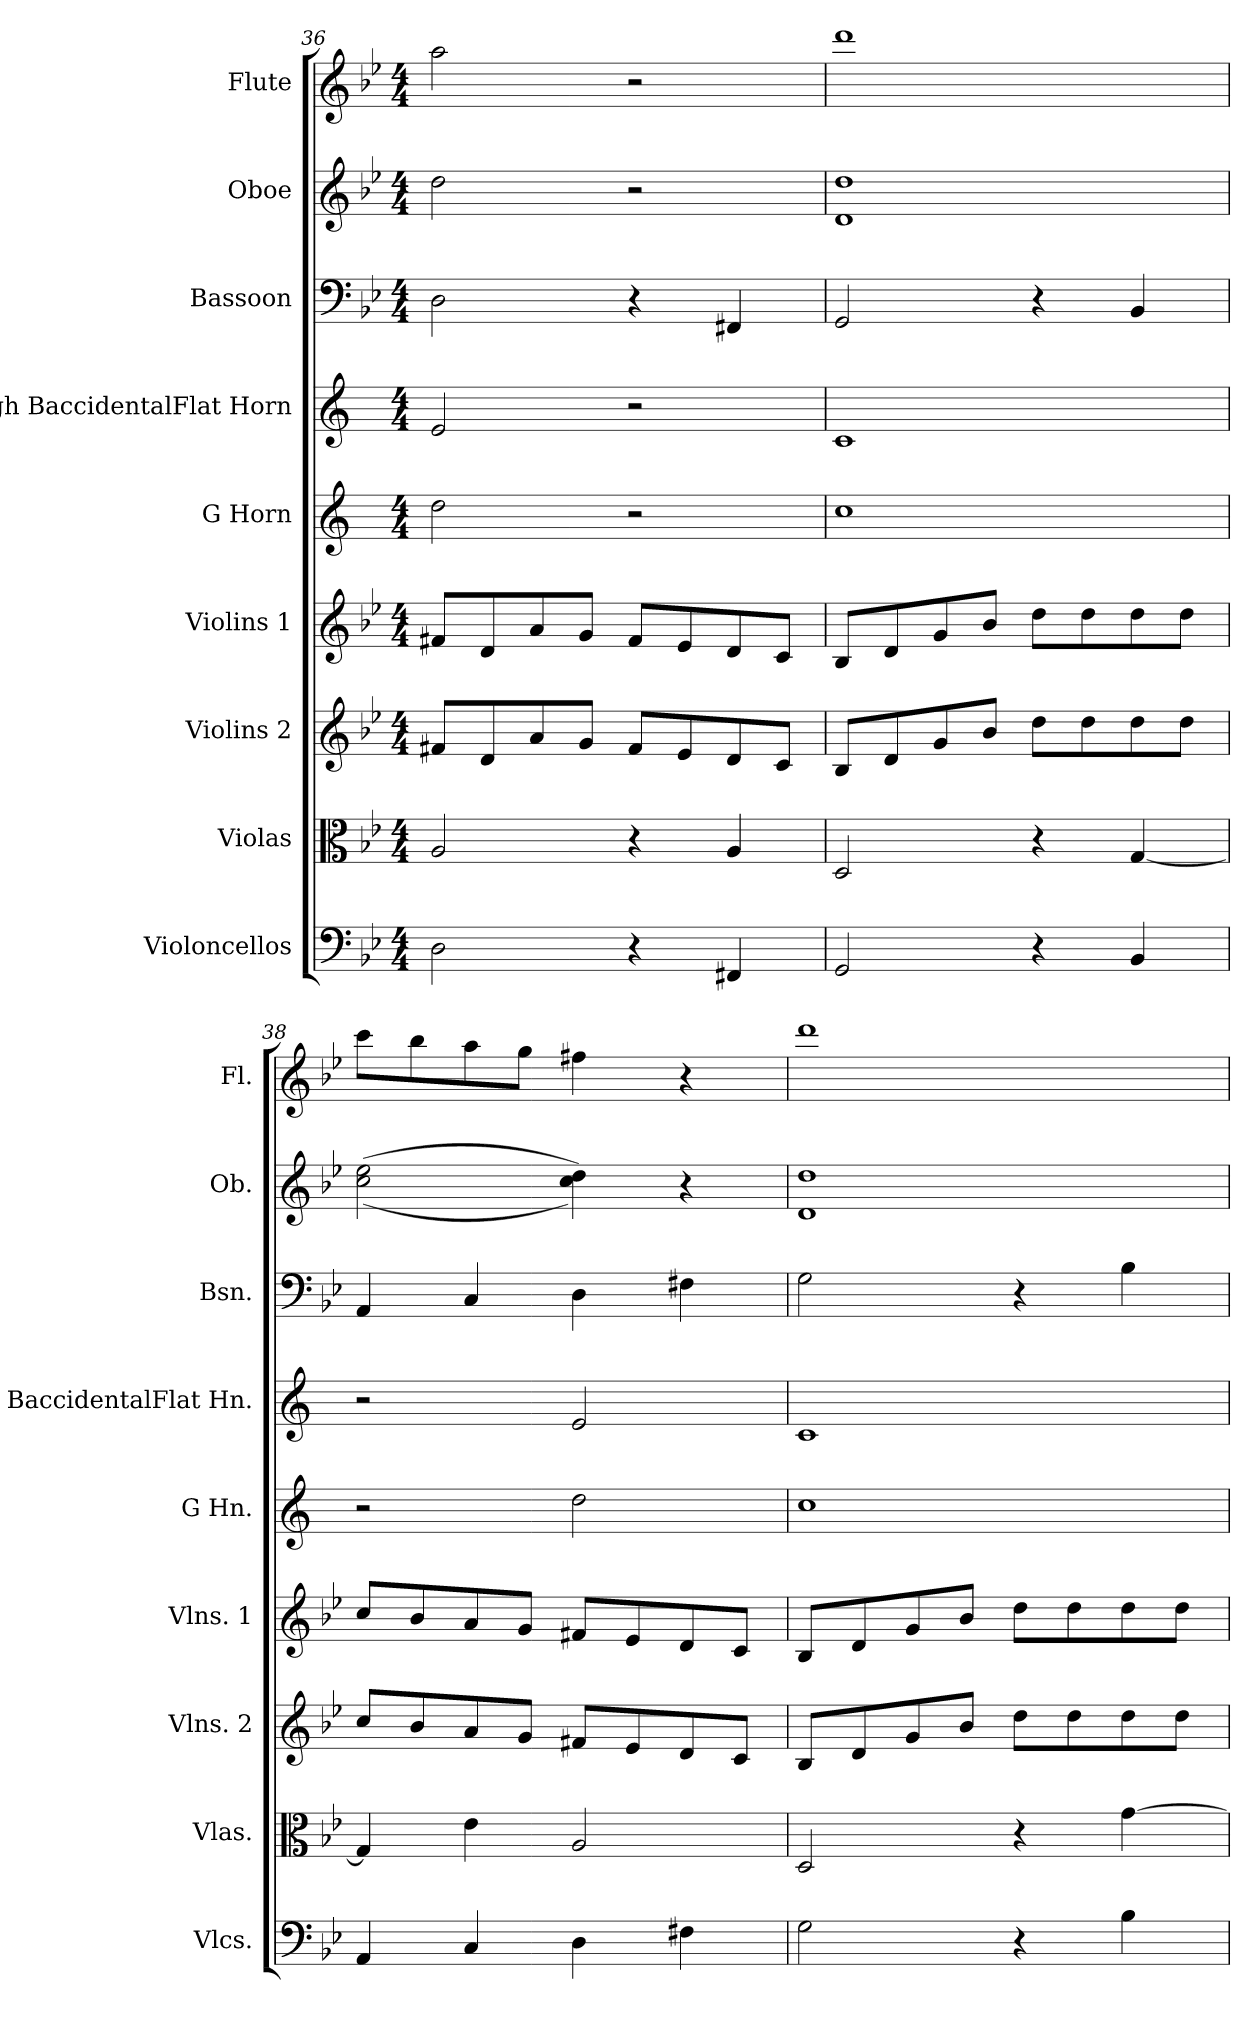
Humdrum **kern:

**kern	**kern	**kern	**kern	**kern	**kern	**kern	**kern	**kern
*part9	*part8	*part7	*part6	*part5	*part4	*part3	*part2	*part1
*staff9	*staff8	*staff7	*staff6	*staff5	*staff4	*staff3	*staff2	*staff1
*I"Violoncellos	*I"Violas	*I"Violins 2	*I"Violins 1	*I"G Horn	*I"High BaccidentalFlat Horn	*I"Bassoon	*I"Oboe	*I"Flute
*I'Vlcs.	*I'Vlas.	*I'Vlns. 2	*I'Vlns. 1	*I'G Hn.	*I'H. BaccidentalFlat Hn.	*I'Bsn.	*I'Ob.	*I'Fl.
*clefF4	*clefC3	*clefG2	*clefG2	*clefG2	*clefG2	*clefF4	*clefG2	*clefG2
*	*	*	*	*ITrd3c5	*ITrd1c2	*	*	*
*k[b-e-]	*k[b-e-]	*k[b-e-]	*k[b-e-]	*k[f#]	*k[b-e-]	*k[b-e-]	*k[b-e-]	*k[b-e-]
*M4/4	*M4/4	*M4/4	*M4/4	*M4/4	*M4/4	*M4/4	*M4/4	*M4/4
=36	=36	=36	=36	=36	=36	=36	=36	=36
2D\	2A/	8f#X/L	8f#X/L	2a\	2d/	2D\	2dd\	2aa\
.	.	8d/	8d/	.	.	.	.	.
.	.	8a/	8a/	.	.	.	.	.
.	.	8g/J	8g/J	.	.	.	.	.
4r	4r	8f#/L	8f#/L	2r	2r	4r	2r	2r
.	.	8e-/	8e-/	.	.	.	.	.
4FF#X/	4A/	8d/	8d/	.	.	4FF#X/	.	.
.	.	8c/J	8c/J	.	.	.	.	.
!!LO:PB:g=z
=37	=37	=37	=37	=37	=37	=37	=37	=37
2GG/	2D/	8B-/L	8B-/L	1g	1B-	2GG/	1d 1dd	1ddd
.	.	8d/	8d/	.	.	.	.	.
.	.	8g/	8g/	.	.	.	.	.
.	.	8b-/J	8b-/J	.	.	.	.	.
4r	4r	8dd\L	8dd\L	.	.	4r	.	.
.	.	8dd\	8dd\	.	.	.	.	.
4BB-/	[4G/	8dd\	8dd\	.	.	4BB-/	.	.
.	.	8dd\J	8dd\J	.	.	.	.	.
=38	=38	=38	=38	=38	=38	=38	=38	=38
4AA/	4G/]	8cc/L	8cc/L	2r	2r	4AA/	((2cc\ 2ee-\	8ccc\L
.	.	8b-/	8b-/	.	.	.	.	8bb-\
4C/	4e-\	8a/	8a/	.	.	4C/	.	8aa\
.	.	8g/J	8g/J	.	.	.	.	8gg\J
4D\	2A/	8f#X/L	8f#X/L	2a\	2d/	4D\	4cc\ 4dd\))	4ff#X\
.	.	8e-/	8e-/	.	.	.	.	.
4F#X\	.	8d/	8d/	.	.	4F#X\	4r	4r
.	.	8c/J	8c/J	.	.	.	.	.
=39	=39	=39	=39	=39	=39	=39	=39	=39
2G\	2D/	8B-/L	8B-/L	1g	1B-	2G\	1d 1dd	1ddd
.	.	8d/	8d/	.	.	.	.	.
.	.	8g/	8g/	.	.	.	.	.
.	.	8b-/J	8b-/J	.	.	.	.	.
4r	4r	8dd\L	8dd\L	.	.	4r	.	.
.	.	8dd\	8dd\	.	.	.	.	.
4B-\	[4g\	8dd\	8dd\	.	.	4B-\	.	.
.	.	8dd\J	8dd\J	.	.	.	.	.
=	=	=	=	=	=	=	=	=
*-	*-	*-	*-	*-	*-	*-	*-	*-
